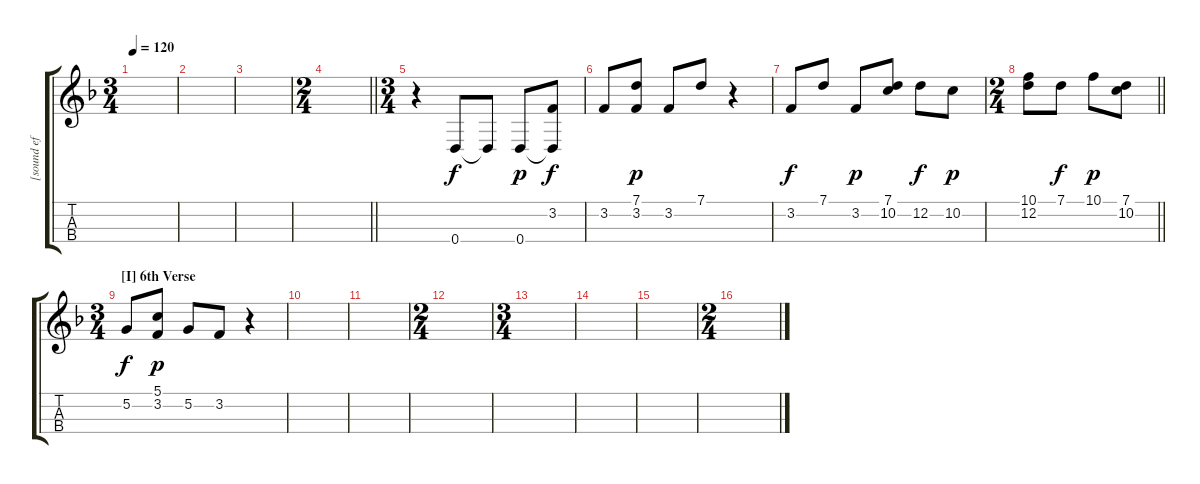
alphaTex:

\track (" [sound effects]" " [sound ef") {instrument electricbassfinger}
\staff {score tabs}
\tuning (G3 D3 A2 D2) {hide}
\ts (3 4)
\tempo 120
\clef g2
\ks dminor
|
|
|
\ts (2 4)
\barLineRight lightlight
|
\ts (3 4)
r.4{volume 5 balance 0 instrument electricguitarmuted} 0.4.8 0.4{t}.8 0.4.8{dy p} (3.2 0.4{t}).8{dy f} |
3.2.8 (7.1 3.2).8{dy p} 3.2.8 7.1.8 r.4 |
3.2.8{dy f} 7.1.8 3.2.8{dy p} (7.1 10.2).8 12.2.8{dy f} 10.2.8{dy p} |
\ts (2 4)
\barLineRight lightlight
(10.1 12.2).8 7.1.8{dy f} 10.1.8{dy p} (7.1 10.2).8 |
\ts (3 4)
\section ("" "[I] 6th Verse")
5.2.8{dy f} (5.1 3.2).8{dy p} 5.2.8 3.2.8 r.4 |
|
|
\ts (2 4)
|
\ts (3 4)
|
|
|
\ts (2 4)
